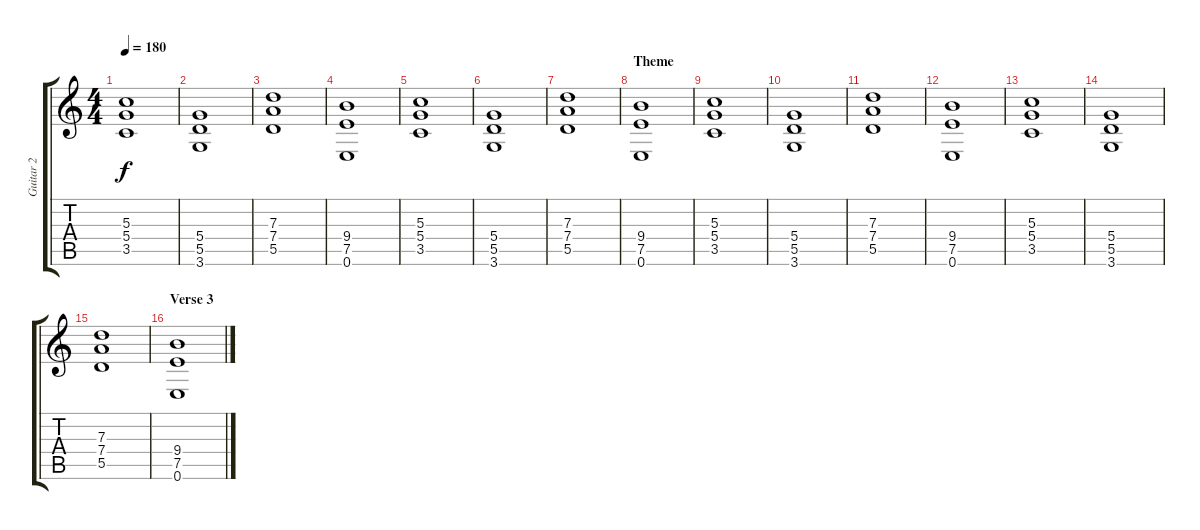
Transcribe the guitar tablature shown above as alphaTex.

\track ("Guitar 2" "Guitar 2") {instrument overdrivenguitar}
\staff {score tabs}
\tuning (E4 B3 G3 D3 A2 E2) {hide}
\ts (4 4)
\tempo 180
\clef g2
\ks c
(5.3 5.4 3.5).1{dy f} |
(5.4 5.5 3.6).1 |
(7.3 7.4 5.5).1 |
(9.4 7.5 0.6).1 |
(5.3 5.4 3.5).1 |
(5.4 5.5 3.6).1 |
(7.3 7.4 5.5).1 |
\section ("" "Theme")
(9.4 7.5 0.6).1 |
(5.3 5.4 3.5).1 |
(5.4 5.5 3.6).1 |
(7.3 7.4 5.5).1 |
(9.4 7.5 0.6).1 |
(5.3 5.4 3.5).1 |
(5.4 5.5 3.6).1 |
(7.3 7.4 5.5).1 |
\section ("" "Verse 3")
(9.4 7.5 0.6).1
